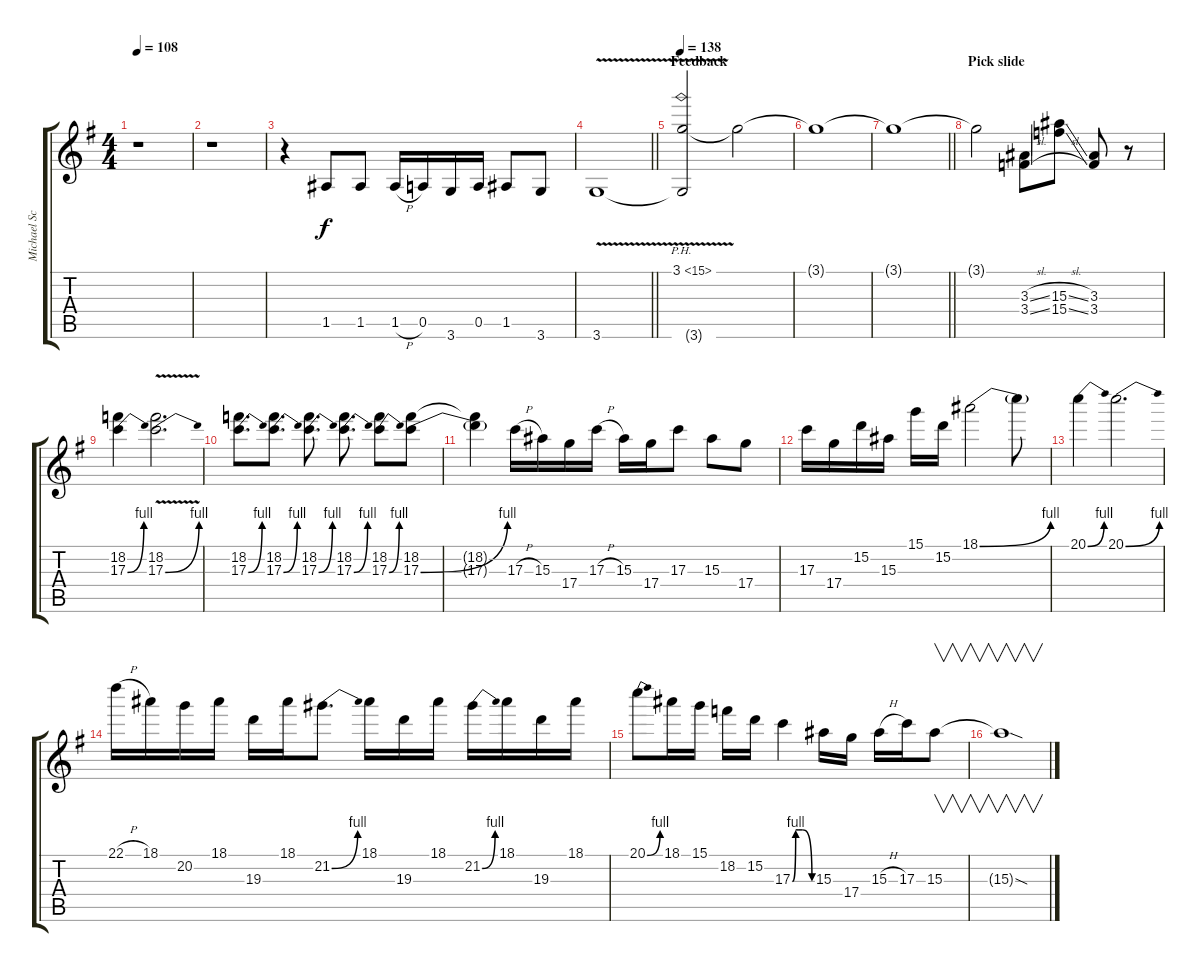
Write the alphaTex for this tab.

\track ("Michael Schenker Guitar" "Michael Sc") {instrument distortionguitar}
\staff {score tabs}
\tuning (E4 B3 G3 D3 A2 E2) {hide}
\ts (4 4)
\tempo 108
\clef g2
\ks g
r.1{dy f} |
r.1 |
r.4 1.5.8 1.5.8 1.5{h}.16 0.5.16 3.6.16 0.5.16 1.5.8 3.6.8 |
\barLineRight lightlight
3.6{v}.1 |
\section ("" "Feedback")
\tempo 138
(3.1{ph 12} 3.6{t}).2 3.1{t}.2 |
3.1{t}.1 |
\barLineRight lightlight
3.1{t}.1 |
\section ("" "Pick slide")
3.1{t}.2 (3.3{sl} 3.4{sl}).8 (15.3{sl} 15.4{sl}).8 (3.3 3.4).8 r.8 |
(18.2 17.3{be (bend 0 0 60 4)}).4{volume 16 balance 8} (18.2 17.3{be (bend 0 0 60 4) v}).2{d} |
(18.2 17.3{be (bend 0 0 60 4)}).8{d} (18.2 17.3{be (bend 0 0 60 4)}).8{d} (18.2 17.3{be (bend 0 0 60 4)}).8{d} (18.2 17.3{be (bend 0 0 60 4)}).8{d} (18.2 17.3{be (bend 0 0 60 4)}).8 (18.2 17.3{be (bend 0 0 60 4)}).8 |
(18.2{t} 17.3{t}).4 17.3{h}.16 15.3.16 17.4.16 17.3{h}.16 15.3.16 17.4.16 17.3.8 15.3.8 17.4.8 |
17.3.16 17.4.16 15.2.16 15.3.16 15.1.16 15.2.16 18.1{be (bend 0 0 60 4)}.2 18.1{t}.8 |
20.1{be (bend 0 0 60 4)}.4 20.1{be (bend 0 0 60 4)}.2{d} |
22.1{h}.16 18.1.16 20.2.16 18.1.16 19.3.16 18.1.16 21.2{be (bend 0 0 60 4)}.8{d} 18.1.16 19.3.16 18.1.16 21.2{be (bend 0 0 60 4)}.16 18.1.16 19.3.16 18.1.16 |
20.1{be (bend 0 0 60 4)}.8 18.1.16 15.1.16 18.2.16 15.2.16 17.3{be (custom 0 0 10 4 20 4 30 4 60 0)}.4 15.3.16 17.4.16 15.3{h}.16 17.3.16 15.3.8{v} |
15.3{sod t}.1{v}
